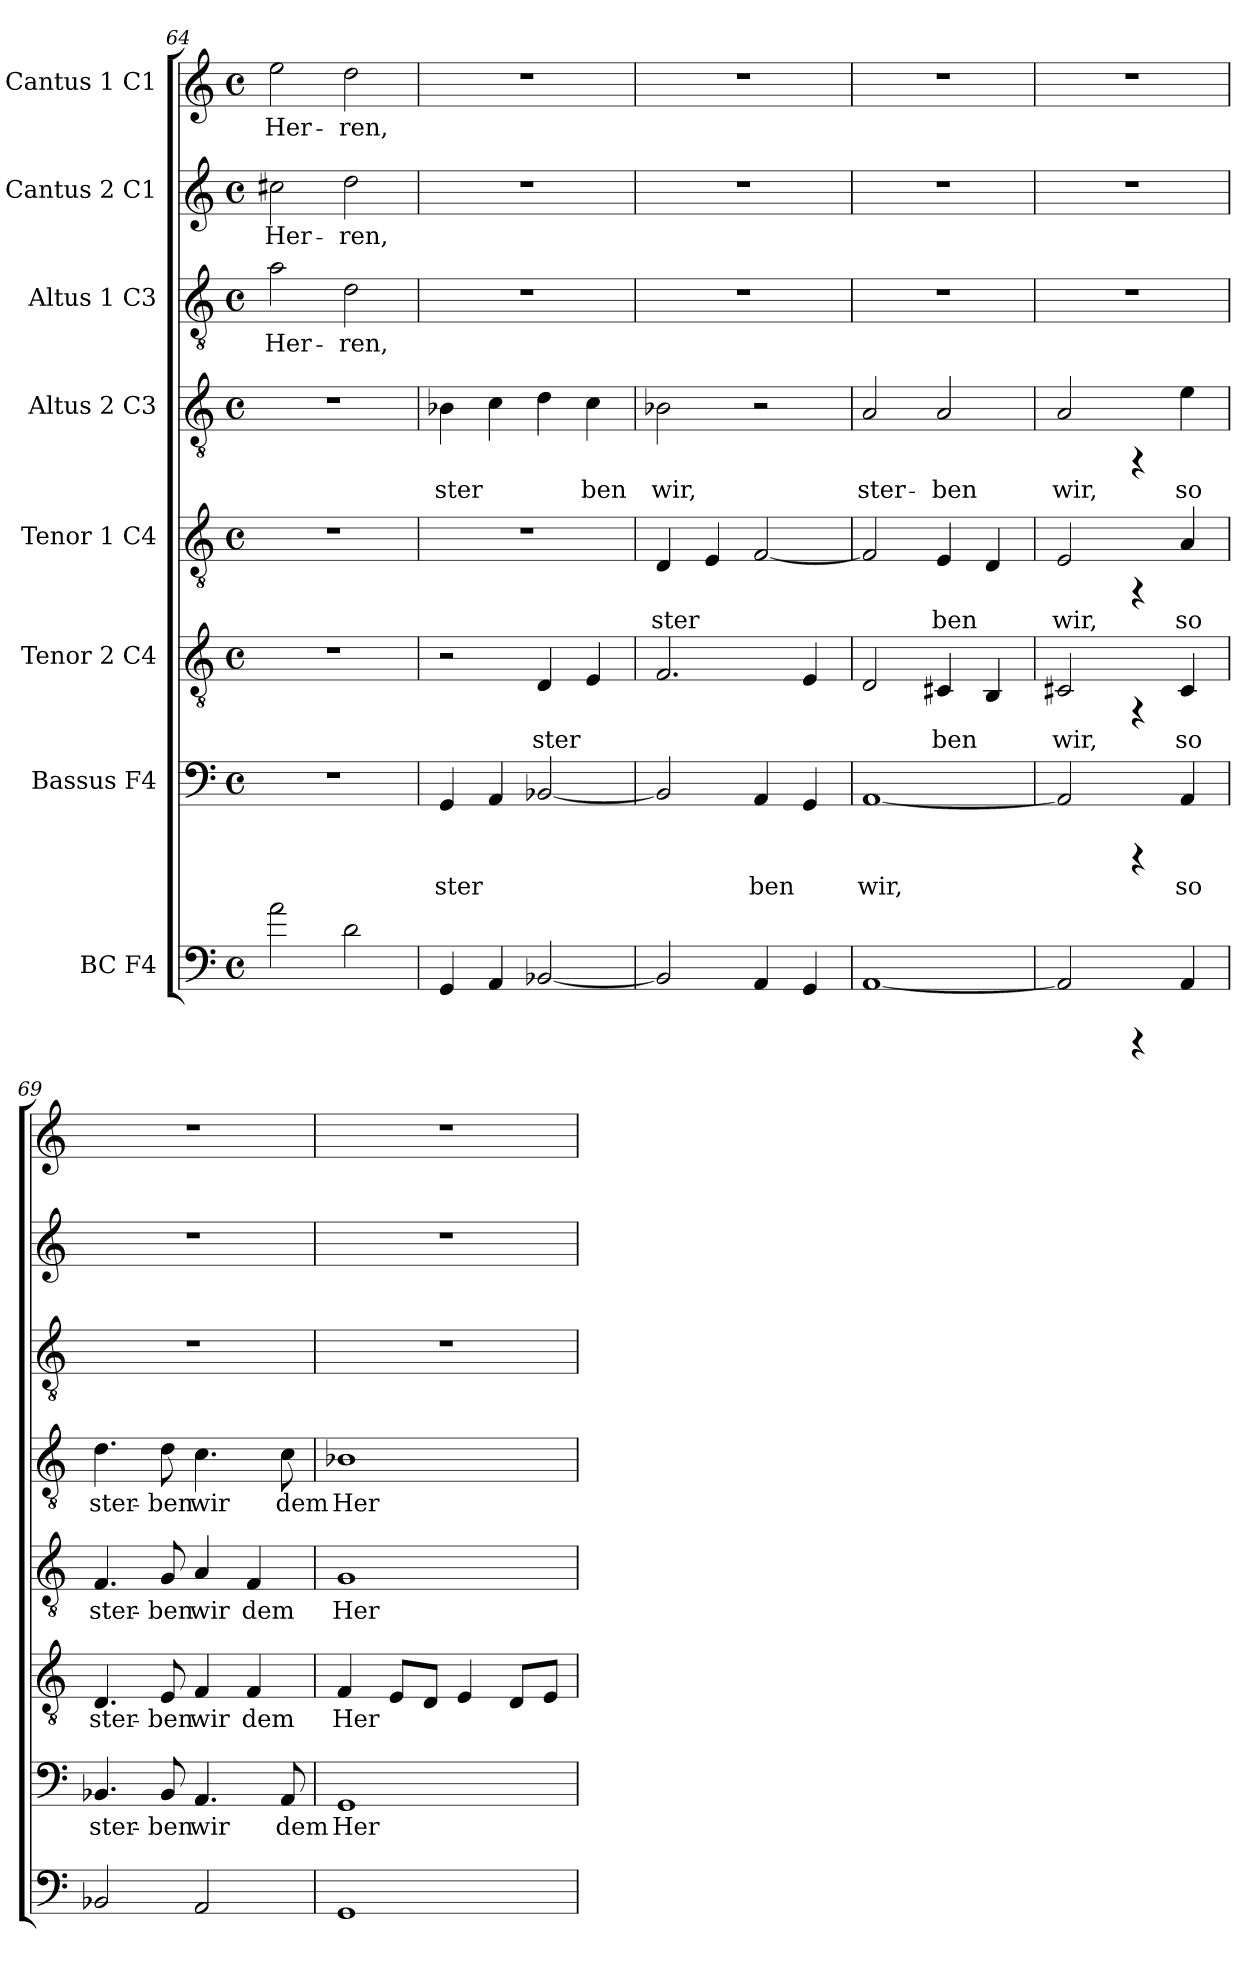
**kern	**kern	**text	**kern	**text	**kern	**text	**kern	**text	**kern	**text	**kern	**text	**kern	**text
*part8	*part7	*part7	*part6	*part6	*part5	*part5	*part4	*part4	*part3	*part3	*part2	*part2	*part1	*part1
*staff8	*staff7	*staff7	*staff6	*staff6	*staff5	*staff5	*staff4	*staff4	*staff3	*staff3	*staff2	*staff2	*staff1	*staff1
*I"BC  F4	*I"Bassus  F4	*	*I"Tenor 2  C4	*	*I"Tenor 1  C4	*	*I"Altus 2  C3	*	*I"Altus 1  C3	*	*I"Cantus 2  C1	*	*I"Cantus 1  C1	*
*clefF4	*clefF4	*	*clefGv2	*	*clefGv2	*	*clefGv2	*	*clefGv2	*	*clefG2	*	*clefG2	*
*k[]	*k[]	*	*k[]	*	*k[]	*	*k[]	*	*k[]	*	*k[]	*	*k[]	*
*C:	*C:	*	*C:	*	*C:	*	*C:	*	*C:	*	*C:	*	*C:	*
*M4/4	*M4/4	*	*M4/4	*	*M4/4	*	*M4/4	*	*M4/4	*	*M4/4	*	*M4/4	*
*met(c)	*met(c)	*	*met(c)	*	*met(c)	*	*met(c)	*	*met(c)	*	*met(c)	*	*met(c)	*
=64	=64	=64	=64	=64	=64	=64	=64	=64	=64	=64	=64	=64	=64	=64
!	!	!	!	!	!	!	!	!	!	!LO:LY:b:cj	!	!LO:LY:b:cj	!	!LO:LY:b:cj
2a\	1r	.	1r	.	1r	.	1r	.	2a\	Her-	2cc#X\	Her-	2ee\	Her-
!	!	!	!	!	!	!	!	!	!	!LO:LY:b:cj	!	!LO:LY:b:cj	!	!LO:LY:b:cj
2d\	.	.	.	.	.	.	.	.	2d\	-ren,	2dd\	-ren,	2dd\	-ren,
=65	=65	=65	=65	=65	=65	=65	=65	=65	=65	=65	=65	=65	=65	=65
!	!	!LO:LY:b:cj	!	!	!	!	!	!LO:LY:b:cj	!	!	!	!	!	!
4GG/	4GG/	ster-	2r	.	1r	.	4B-X\	ster-	1r	.	1r	.	1r	.
!	!	!LO:LY:b:cj	!	!	!	!	!	!LO:LY:b:cj	!	!	!	!	!	!
4AA/	4AA/	--	.	.	.	.	4c\	--	.	.	.	.	.	.
!	!	!LO:LY:b:cj	!	!LO:LY:b:cj	!	!	!	!LO:LY:b:cj	!	!	!	!	!	!
[<2BB-X/	[<2BB-X/	--	4D/	ster-	.	.	4d\	--	.	.	.	.	.	.
!	!	!	!	!LO:LY:b:cj	!	!	!	!LO:LY:b:cj	!	!	!	!	!	!
.	.	.	4E/	--	.	.	4c\	-ben	.	.	.	.	.	.
=66	=66	=66	=66	=66	=66	=66	=66	=66	=66	=66	=66	=66	=66	=66
!	!	!LO:LY:b:cj	!	!LO:LY:b:cj	!	!LO:LY:b:cj	!	!LO:LY:b:cj	!	!	!	!	!	!
2BB-/]	2BB-/]	--	2.F/	--	4D/	ster-	2B-X\	wir,	1r	.	1r	.	1r	.
!	!	!	!	!	!	!LO:LY:b:cj	!	!	!	!	!	!	!	!
.	.	.	.	.	4E/	--	.	.	.	.	.	.	.	.
!	!	!LO:LY:b:cj	!	!	!	!LO:LY:b:cj	!	!	!	!	!	!	!	!
4AA/	4AA/	-ben	.	.	[<2F/	--	2r	.	.	.	.	.	.	.
!	!	!LO:LY:b:cj	!	!LO:LY:b:cj	!	!	!	!	!	!	!	!	!	!
4GG/	4GG/	.	4E/	--	.	.	.	.	.	.	.	.	.	.
=67	=67	=67	=67	=67	=67	=67	=67	=67	=67	=67	=67	=67	=67	=67
!	!	!LO:LY:b:cj	!	!LO:LY:b:cj	!	!LO:LY:b:cj	!	!LO:LY:b:cj	!	!	!	!	!	!
[<1AA	[<1AA	wir,	2D/	--	2F/]	--	2A/	ster-	1r	.	1r	.	1r	.
!	!	!	!	!LO:LY:b:cj	!	!LO:LY:b:cj	!	!LO:LY:b:cj	!	!	!	!	!	!
.	.	.	4C#X/	-ben	4E/	-ben	2A/	-ben	.	.	.	.	.	.
!	!	!	!	!LO:LY:b:cj	!	!LO:LY:b:cj	!	!	!	!	!	!	!	!
.	.	.	4BB/	.	4D/	.	.	.	.	.	.	.	.	.
=68	=68	=68	=68	=68	=68	=68	=68	=68	=68	=68	=68	=68	=68	=68
!	!	!LO:LY:b:cj	!	!LO:LY:b:cj	!	!LO:LY:b:cj	!	!LO:LY:b:cj	!	!	!	!	!	!
2AA/]	2AA/]	.	2C#X/	wir,	2E/	wir,	2A/	wir,	1r	.	1r	.	1r	.
4rCCC	4rCCC	.	4rFF	.	4rFF	.	4rFF	.	.	.	.	.	.	.
!	!	!LO:LY:b:cj	!	!LO:LY:b:cj	!	!LO:LY:b:cj	!	!LO:LY:b:cj	!	!	!	!	!	!
4AA/	4AA/	so	4C#/	so	4A/	so	4e\	so	.	.	.	.	.	.
=69	=69	=69	=69	=69	=69	=69	=69	=69	=69	=69	=69	=69	=69	=69
!	!	!LO:LY:b:cj	!	!LO:LY:b:cj	!	!LO:LY:b:cj	!	!LO:LY:b:cj	!	!	!	!	!	!
2BB-X/	4.BB-X/	ster-	4.D/	ster-	4.F/	ster-	4.d\	ster-	1r	.	1r	.	1r	.
!	!	!LO:LY:b:cj	!	!LO:LY:b:cj	!	!LO:LY:b:cj	!	!LO:LY:b:cj	!	!	!	!	!	!
.	8BB-/	-ben	8E/	-ben	8G/	-ben	8d\	-ben	.	.	.	.	.	.
!	!	!LO:LY:b:cj	!	!LO:LY:b:cj	!	!LO:LY:b:cj	!	!LO:LY:b:cj	!	!	!	!	!	!
2AA/	4.AA/	wir	4F/	wir	4A/	wir	4.c\	wir	.	.	.	.	.	.
!	!	!	!	!LO:LY:b:cj	!	!LO:LY:b:cj	!	!	!	!	!	!	!	!
.	.	.	4F/	dem	4F/	dem	.	.	.	.	.	.	.	.
!	!	!LO:LY:b:cj	!	!	!	!	!	!LO:LY:b:cj	!	!	!	!	!	!
.	8AA/	dem	.	.	.	.	8c\	dem	.	.	.	.	.	.
=70	=70	=70	=70	=70	=70	=70	=70	=70	=70	=70	=70	=70	=70	=70
!	!	!LO:LY:b:cj	!	!LO:LY:b:cj	!	!LO:LY:b:cj	!	!LO:LY:b:cj	!	!	!	!	!	!
1GG	1GG	Her-	4F/	Her-	1G	Her-	1B-X	Her-	1r	.	1r	.	1r	.
!	!	!	!	!LO:LY:b:cj	!	!	!	!	!	!	!	!	!	!
.	.	.	8E/L	--	.	.	.	.	.	.	.	.	.	.
!	!	!	!	!LO:LY:b:cj	!	!	!	!	!	!	!	!	!	!
.	.	.	8D/J	--	.	.	.	.	.	.	.	.	.	.
!	!	!	!	!LO:LY:b:cj	!	!	!	!	!	!	!	!	!	!
.	.	.	4E/	--	.	.	.	.	.	.	.	.	.	.
!	!	!	!	!LO:LY:b:cj	!	!	!	!	!	!	!	!	!	!
.	.	.	8D/L	--	.	.	.	.	.	.	.	.	.	.
!	!	!	!	!LO:LY:b:cj	!	!	!	!	!	!	!	!	!	!
.	.	.	8E/J	--	.	.	.	.	.	.	.	.	.	.
=	=	=	=	=	=	=	=	=	=	=	=	=	=	=
*-	*-	*-	*-	*-	*-	*-	*-	*-	*-	*-	*-	*-	*-	*-
